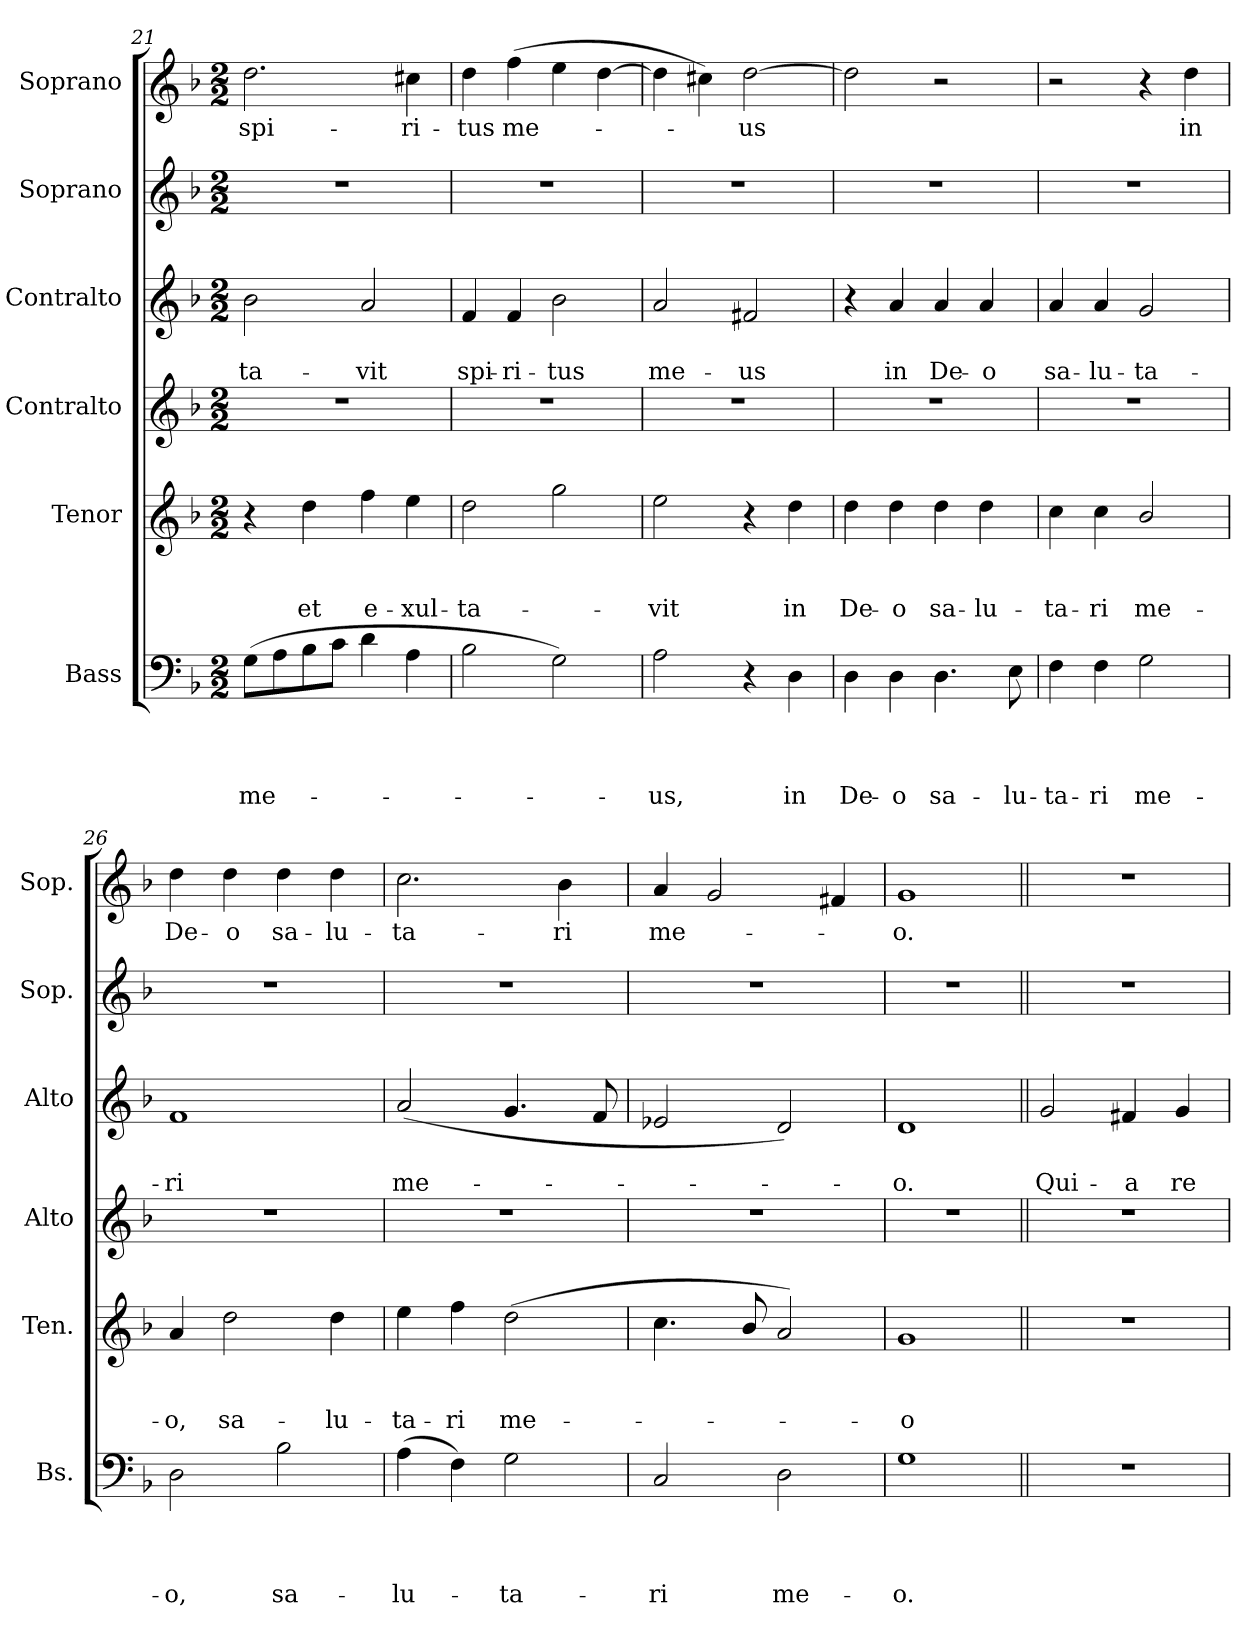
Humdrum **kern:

**kern	**text	**text	**text	**text	**kern	**text	**text	**text	**kern	**kern	**text	**text	**kern	**kern	**text
*part6	*part6	*part6	*part6	*part6	*part5	*part5	*part5	*part5	*part4	*part3	*part3	*part3	*part2	*part1	*part1
*staff6	*staff6	*staff6	*staff6	*staff6	*staff5	*staff5	*staff5	*staff5	*staff4	*staff3	*staff3	*staff3	*staff2	*staff1	*staff1
*I"Bass	*	*	*	*	*I"Tenor	*	*	*	*I"Contralto	*I"Contralto	*	*	*I"Soprano	*I"Soprano	*
*I'Bs.	*	*	*	*	*I'Ten.	*	*	*	*I'Alto	*I'Alto	*	*	*I'Sop.	*I'Sop.	*
*clefF4	*	*	*	*	*clefG2	*	*	*	*clefG2	*clefG2	*	*	*clefG2	*clefG2	*
*	*	*	*	*	*ITrd7c12	*	*	*	*	*	*	*	*	*	*
*k[b-]	*	*	*	*	*k[b-]	*	*	*	*k[b-]	*k[b-]	*	*	*k[b-]	*k[b-]	*
*F:	*	*	*	*	*F:	*	*	*	*F:	*F:	*	*	*F:	*F:	*
*M2/2	*	*	*	*	*M2/2	*	*	*	*M2/2	*M2/2	*	*	*M2/2	*M2/2	*
=21	=21	=21	=21	=21	=21	=21	=21	=21	=21	=21	=21	=21	=21	=21	=21
!	!	!	!	!LO:LY:b	!	!	!	!	!	!	!	!LO:LY:b	!	!	!LO:LY:b
(>8G\L	.	.	.	me-	4r	.	.	.	1r	2b-\	.	-ta-	1r	2.dd\	spi-
8A\	.	.	.	.	.	.	.	.	.	.	.	.	.	.	.
!	!	!	!	!	!	!	!	!LO:LY:b	!	!	!	!	!	!	!
8B-\	.	.	.	.	4d\	.	.	et	.	.	.	.	.	.	.
8c\J	.	.	.	.	.	.	.	.	.	.	.	.	.	.	.
!	!	!	!	!	!	!	!	!LO:LY:b	!	!	!	!LO:LY:b	!	!	!
4d\	.	.	.	.	4f\	.	.	e-	.	2a/	.	-vit	.	.	.
!	!	!	!	!	!	!	!	!LO:LY:b	!	!	!	!	!	!	!LO:LY:b
4A\	.	.	.	.	4e\	.	.	-xul-	.	.	.	.	.	4cc#X\	-ri-
!!LO:PB:g=z
=22	=22	=22	=22	=22	=22	=22	=22	=22	=22	=22	=22	=22	=22	=22	=22
!	!	!	!	!	!	!	!	!LO:LY:b	!	!	!	!LO:LY:b	!	!	!LO:LY:b
2B-\	.	.	.	.	2d\	.	.	-ta-	1r	4f/	.	spi-	1r	4dd\	-tus
!	!	!	!	!	!	!	!	!	!	!	!	!LO:LY:b	!	!	!LO:LY:b
.	.	.	.	.	.	.	.	.	.	4f/	.	-ri-	.	(>4ff\	me-
!	!	!	!	!	!	!	!	!	!	!	!	!LO:LY:b	!	!	!
2G\)	.	.	.	.	2g\	.	.	.	.	2b-\	.	-tus	.	4ee\	.
.	.	.	.	.	.	.	.	.	.	.	.	.	.	[>4dd\	.
=23	=23	=23	=23	=23	=23	=23	=23	=23	=23	=23	=23	=23	=23	=23	=23
!	!	!	!	!LO:LY:b	!	!	!	!LO:LY:b	!	!	!	!LO:LY:b	!	!	!
2A\	.	.	.	-us,	2e\	.	.	-vit	1r	2a/	.	me-	1r	4dd\]	.
.	.	.	.	.	.	.	.	.	.	.	.	.	.	4cc#X\)	.
!	!	!	!	!	!	!	!	!	!	!	!	!LO:LY:b	!	!	!LO:LY:b
4r	.	.	.	.	4r	.	.	.	.	2f#X/	.	-us	.	[>2dd\	-us
!	!	!	!	!LO:LY:b	!	!	!	!LO:LY:b	!	!	!	!	!	!	!
4D\	.	.	.	in	4d\	.	.	in	.	.	.	.	.	.	.
=24	=24	=24	=24	=24	=24	=24	=24	=24	=24	=24	=24	=24	=24	=24	=24
!	!	!	!	!LO:LY:b	!	!	!	!LO:LY:b	!	!	!	!	!	!	!
4D\	.	.	.	De-	4d\	.	.	De-	1r	4r	.	.	1r	2dd\]	.
!	!	!	!	!LO:LY:b	!	!	!	!LO:LY:b	!	!	!	!LO:LY:b	!	!	!
4D\	.	.	.	-o	4d\	.	.	-o	.	4a/	.	in	.	.	.
!	!	!	!	!LO:LY:b	!	!	!	!LO:LY:b	!	!	!	!LO:LY:b	!	!	!
4.D\	.	.	.	sa-	4d\	.	.	sa-	.	4a/	.	De-	.	2r	.
!	!	!	!	!	!	!	!	!LO:LY:b	!	!	!	!LO:LY:b	!	!	!
.	.	.	.	.	4d\	.	.	-lu-	.	4a/	.	-o	.	.	.
!	!	!	!	!LO:LY:b	!	!	!	!	!	!	!	!	!	!	!
8E\	.	.	.	-lu-	.	.	.	.	.	.	.	.	.	.	.
=25	=25	=25	=25	=25	=25	=25	=25	=25	=25	=25	=25	=25	=25	=25	=25
!	!	!	!	!LO:LY:b	!	!	!	!LO:LY:b	!	!	!	!LO:LY:b	!	!	!
4F\	.	.	.	-ta-	4c\	.	.	-ta-	1r	4a/	.	sa-	1r	2r	.
!	!	!	!	!LO:LY:b	!	!	!	!LO:LY:b	!	!	!	!LO:LY:b	!	!	!
4F\	.	.	.	-ri	4c\	.	.	-ri	.	4a/	.	-lu-	.	.	.
!	!	!	!	!LO:LY:b	!	!	!	!LO:LY:b	!	!	!	!LO:LY:b	!	!	!
2G\	.	.	.	me-	2B-/	.	.	me-	.	2g/	.	-ta-	.	4r	.
!	!	!	!	!	!	!	!	!	!	!	!	!	!	!	!LO:LY:b
.	.	.	.	.	.	.	.	.	.	.	.	.	.	4dd\	in
=26	=26	=26	=26	=26	=26	=26	=26	=26	=26	=26	=26	=26	=26	=26	=26
!	!	!	!	!LO:LY:b	!	!	!	!LO:LY:b	!	!	!	!LO:LY:b	!	!	!LO:LY:b
2D\	.	.	.	-o,	4A/	.	.	-o,	1r	1f	.	-ri	1r	4dd\	De-
!	!	!	!	!	!	!	!	!LO:LY:b	!	!	!	!	!	!	!LO:LY:b
.	.	.	.	.	2d\	.	.	sa-	.	.	.	.	.	4dd\	-o
!	!	!	!	!LO:LY:b	!	!	!	!	!	!	!	!	!	!	!LO:LY:b
2B-\	.	.	.	sa-	.	.	.	.	.	.	.	.	.	4dd\	sa-
!	!	!	!	!	!	!	!	!LO:LY:b	!	!	!	!	!	!	!LO:LY:b
.	.	.	.	.	4d\	.	.	-lu-	.	.	.	.	.	4dd\	-lu-
=27	=27	=27	=27	=27	=27	=27	=27	=27	=27	=27	=27	=27	=27	=27	=27
!	!	!	!	!LO:LY:b	!	!	!	!LO:LY:b	!	!	!	!LO:LY:b	!	!	!LO:LY:b
(>4A\	.	.	.	-lu-	4e\	.	.	-ta-	1r	(<2a/	.	me-	1r	2.cc\	-ta-
!	!	!	!	!	!	!	!	!LO:LY:b	!	!	!	!	!	!	!
4F\)	.	.	.	.	4f\	.	.	-ri	.	.	.	.	.	.	.
!	!	!	!	!LO:LY:b	!	!	!	!LO:LY:b	!	!	!	!	!	!	!
2G\	.	.	.	-ta-	(>2d\	.	.	me-	.	4.g/	.	.	.	.	.
!	!	!	!	!	!	!	!	!	!	!	!	!	!	!	!LO:LY:b
.	.	.	.	.	.	.	.	.	.	.	.	.	.	4b-\	-ri
.	.	.	.	.	.	.	.	.	.	8f/	.	.	.	.	.
=28	=28	=28	=28	=28	=28	=28	=28	=28	=28	=28	=28	=28	=28	=28	=28
!	!	!	!	!LO:LY:b	!	!	!	!	!	!	!	!	!	!	!LO:LY:b
2C/	.	.	.	-ri	4.c\	.	.	.	1r	2e-X/	.	.	1r	4a/	me-
.	.	.	.	.	.	.	.	.	.	.	.	.	.	2g/	.
.	.	.	.	.	8B-/	.	.	.	.	.	.	.	.	.	.
!	!	!	!	!LO:LY:b	!	!	!	!	!	!	!	!	!	!	!
2D\	.	.	.	me-	2A/)	.	.	.	.	2d/)	.	.	.	.	.
.	.	.	.	.	.	.	.	.	.	.	.	.	.	4f#X/	.
!!LO:LB:g=z
=29	=29	=29	=29	=29	=29	=29	=29	=29	=29	=29	=29	=29	=29	=29	=29
!	!	!	!	!LO:LY:b	!	!	!	!LO:LY:b	!	!	!	!LO:LY:b	!	!	!LO:LY:b
1G	.	.	.	-o.	1G	.	.	-o	1r	1d	.	-o.	1r	1g	-o.
=30||	=30||	=30||	=30||	=30||	=30||	=30||	=30||	=30||	=30||	=30||	=30||	=30||	=30||	=30||	=30||
!	!	!	!	!	!	!	!	!	!	!	!	!LO:LY:b	!	!	!
1r	.	.	.	.	1r	.	.	.	1r	2g/	.	Qui-	1r	1r	.
!	!	!	!	!	!	!	!	!	!	!	!	!LO:LY:b	!	!	!
.	.	.	.	.	.	.	.	.	.	4f#X/	.	-a	.	.	.
!	!	!	!	!	!	!	!	!	!	!	!	!LO:LY:b	!	!	!
.	.	.	.	.	.	.	.	.	.	4g/	.	re-	.	.	.
=	=	=	=	=	=	=	=	=	=	=	=	=	=	=	=
*-	*-	*-	*-	*-	*-	*-	*-	*-	*-	*-	*-	*-	*-	*-	*-
